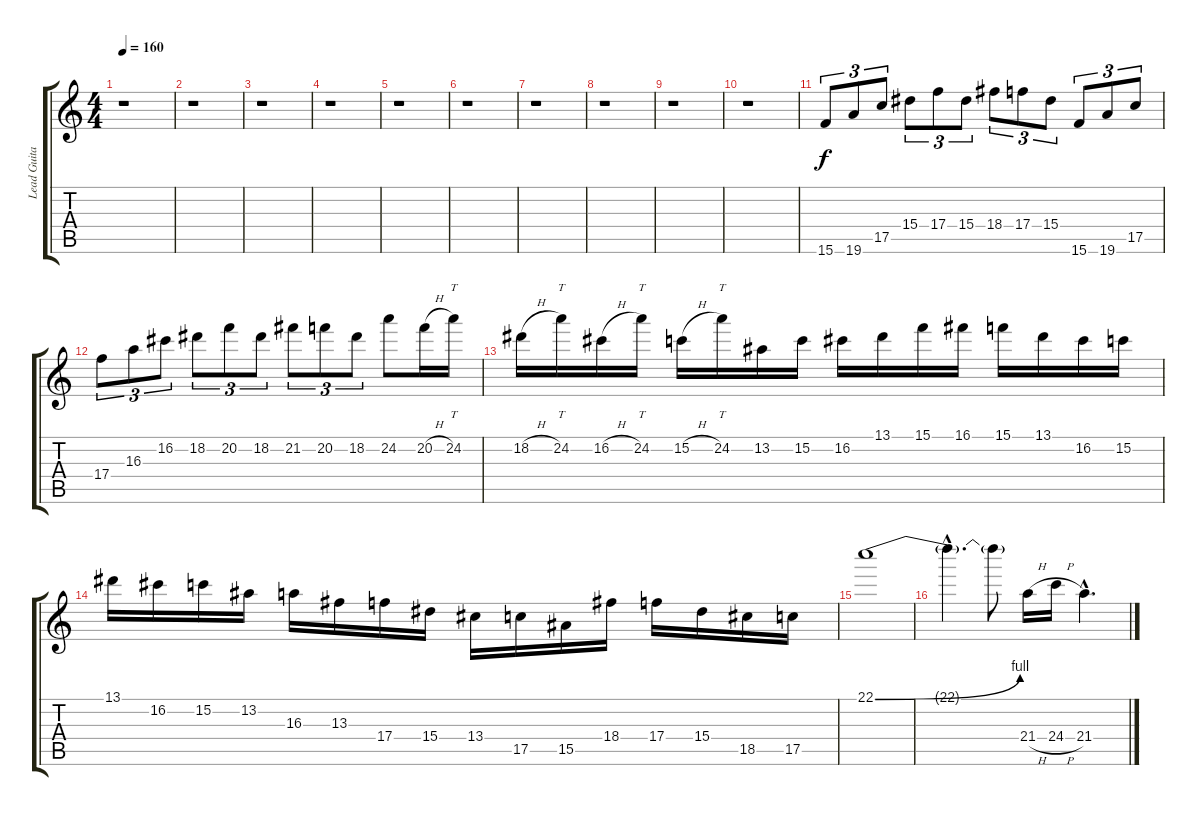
\track ("Lead Guitar" "Lead Guita") {instrument distortionguitar}
\staff {score tabs}
\tuning (D4 A3 F3 C3 G2 D2) {hide}
\ts (4 4)
\tempo 160
\clef g2
\ks c
r.1{dy f} |
r.1 |
r.1 |
r.1 |
r.1 |
r.1 |
r.1 |
r.1 |
r.1 |
r.1 |
15.6.8{tu (3 2) volume 13} 19.6.8{tu (3 2)} 17.5.8{tu (3 2)} 15.4.8{tu (3 2)} 17.4.8{tu (3 2)} 15.4.8{tu (3 2)} 18.4.8{tu (3 2)} 17.4.8{tu (3 2)} 15.4.8{tu (3 2)} 15.6.8{tu (3 2)} 19.6.8{tu (3 2)} 17.5.8{tu (3 2)} |
17.4.8{tu (3 2)} 16.3.8{tu (3 2)} 16.2.8{tu (3 2)} 18.2.8{tu (3 2)} 20.2.8{tu (3 2)} 18.2.8{tu (3 2)} 21.2.8{tu (3 2)} 20.2.8{tu (3 2)} 18.2.8{tu (3 2)} 24.2.8 20.2{h}.16 24.2.16{tt} |
18.2{h}.16{volume 16} 24.2.16{tt} 16.2{h}.16 24.2.16{tt} 15.2{h}.16 24.2.16{tt} 13.2.16 15.2.16 16.2.16 13.1.16 15.1.16 16.1.16 15.1.16 13.1.16 16.2.16 15.2.16 |
13.1.16 16.2.16 15.2.16 13.2.16 16.3.16 13.3.16 17.4.16 15.4.16 13.4.16 17.5.16 15.5.16 18.4.16 17.4.16 15.4.16 18.5.16 17.5.16 |
22.1{be (bend 0 0 60 4)}.1{volume 16} |
22.1{hac t}.4{d} 22.1{t}.8 21.4{h}.16 24.4{h}.16 21.4{hac}.4{d}
